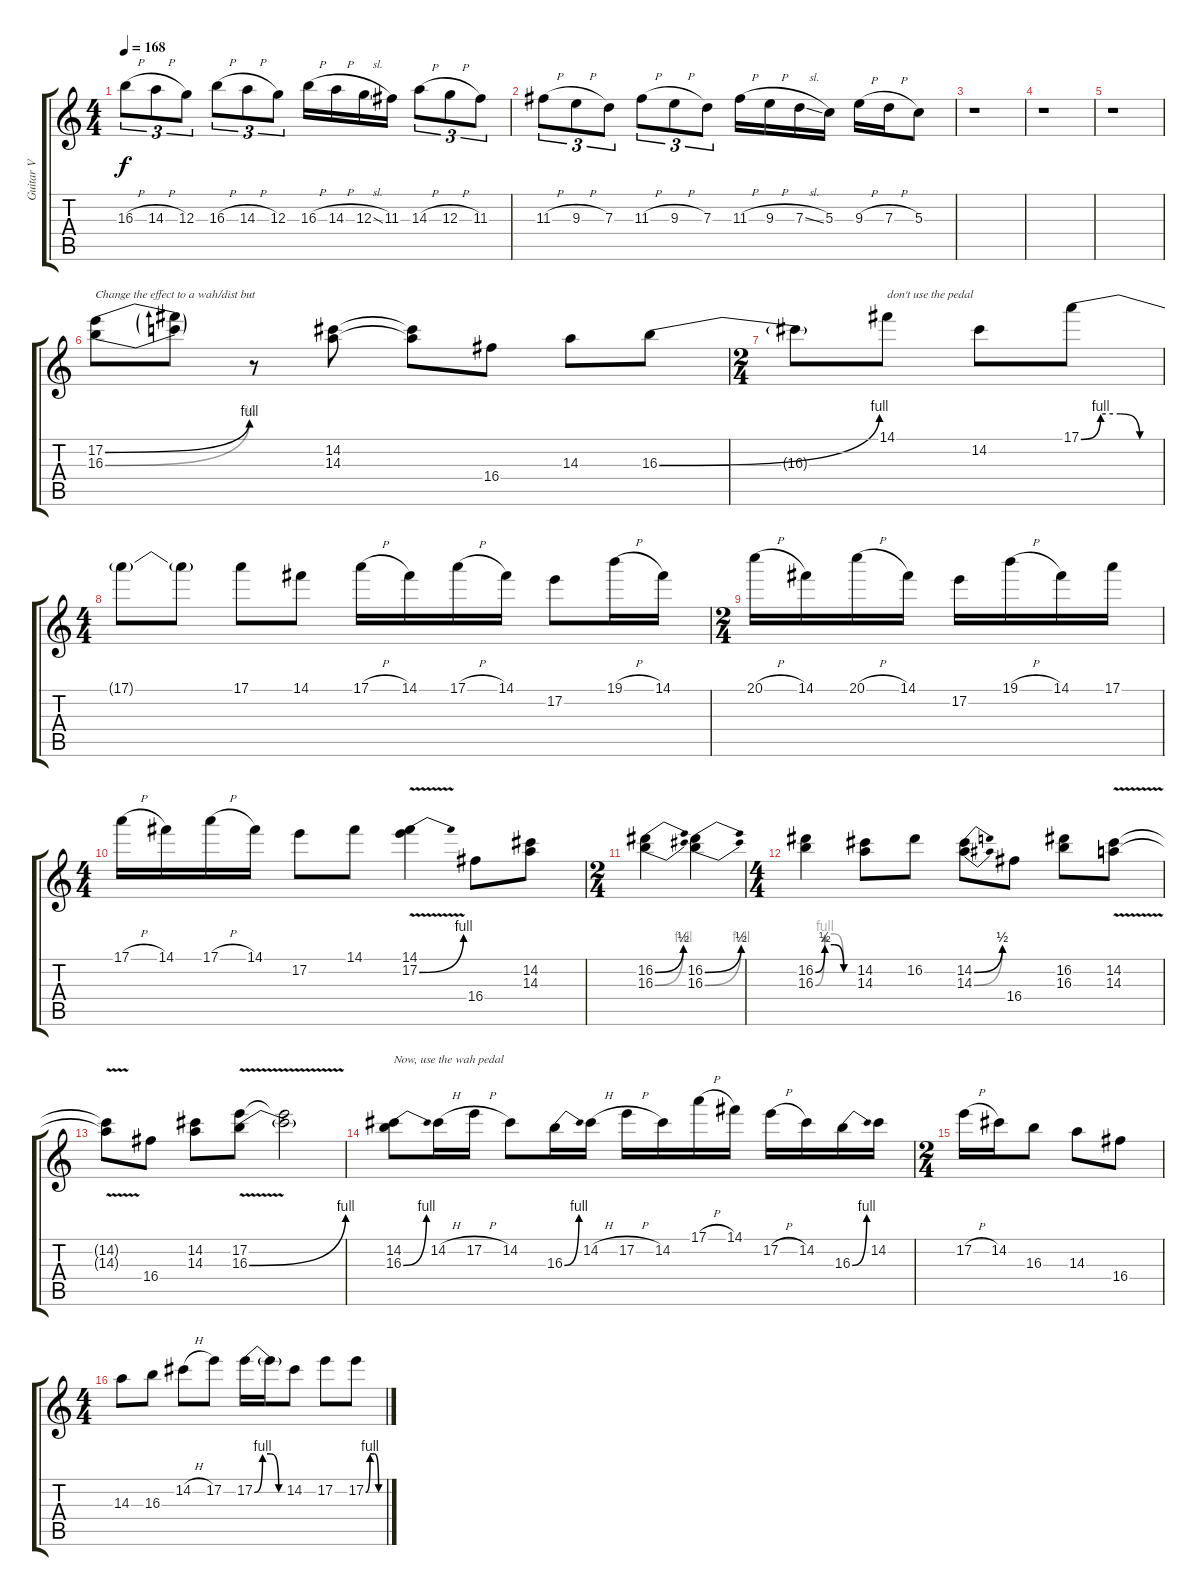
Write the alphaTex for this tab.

\track ("Guitar V " "Guitar V ") {instrument distortionguitar}
\staff {score tabs}
\tuning (E4 B3 G3 D3 A2 E2) {hide}
\ts (4 4)
\tempo 168
\clef g2
\ks c
16.3{h}.8{tu (3 2) dy f} 14.3{h}.8{tu (3 2)} 12.3.8{tu (3 2)} 16.3{h}.8{tu (3 2)} 14.3{h}.8{tu (3 2)} 12.3.8{tu (3 2)} 16.3{h}.16 14.3{h}.16 12.3{sl}.16 11.3.16 14.3{h}.8{tu (3 2)} 12.3{h}.8{tu (3 2)} 11.3.8{tu (3 2)} |
11.3{h}.8{tu (3 2)} 9.3{h}.8{tu (3 2)} 7.3.8{tu (3 2)} 11.3{h}.8{tu (3 2)} 9.3{h}.8{tu (3 2)} 7.3.8{tu (3 2)} 11.3{h}.16 9.3{h}.16 7.3{sl}.16 5.3.16 9.3{h}.16 7.3{h}.16 5.3.8 |
r.1 |
r.1 |
r.1 |
(17.2{be (bend 0 0 60 4)} 16.3{be (bend 0 0 60 3)}).8{txt "Change the effect to a wah/dist but "} (17.2{t} 16.3{t}).8 r.8 (14.2 14.3).8 (14.2{t} 14.3{t}).8 16.4.8 14.3.8 16.3{be (bend 0 0 60 4)}.8 |
\ts (2 4)
16.3{t}.8 14.1.8{txt "don't use the pedal"} 14.2.8 17.1{be (custom 0 0 15 4 30 4 45 0 60 0)}.8 |
\ts (4 4)
17.1{t}.8 17.1{t}.8 17.1.8 14.1.8 17.1{h}.16 14.1.16 17.1{h}.16 14.1.16 17.2.8 19.1{h}.16 14.1.16 |
\ts (2 4)
20.1{h}.16 14.1.16 20.1{h}.16 14.1.16 17.2.16 19.1{h}.16 14.1.16 17.1.16 |
\ts (4 4)
17.1{h}.16 14.1.16 17.1{h}.16 14.1.16 17.2.8 14.1.8 (14.1 17.2{be (bend 0 0 60 4) v}).4 16.4.8 (14.2 14.3).8 |
\ts (2 4)
(16.2{be (bend 0 0 60 2)} 16.3{be (bend 0 0 60 4)}).4 (16.2{be (bend 0 0 60 2)} 16.3{be (bend 0 0 60 4)}).4 |
\ts (4 4)
(16.2{be (custom 0 0 15 2 30 2 45 0 60 0)} 16.3{be (custom 0 0 15 4 30 4 45 0 60 0)}).4 (14.2 14.3).8 16.2.8 (14.2{be (bend 0 0 60 2)} 14.3{be (bend 0 0 60 2)}).8 16.4.8 (16.2 16.3).8 (14.2{v} 14.3{v}).8 |
(14.2{t} 14.3{t}).8 16.4.8 (14.2 14.3).8 (17.2 16.3{be (bend 0 0 60 4) v}).8 (17.2{t} 16.3{t}).2 |
(14.2 16.3{be (bend 0 0 60 4)}).8{txt "Now, use the wah pedal"} 14.2{h}.16 17.2{h}.16 14.2.8 16.3{be (bend 0 0 60 4)}.16 14.2{h}.16 17.2{h}.16 14.2.16 17.1{h}.16 14.1.16 17.2{h}.16 14.2.16 16.3{be (bend 0 0 60 4)}.16 14.2.16 |
\ts (2 4)
17.2{h}.16 14.2.16 16.3.8 14.3.8 16.4.8 |
\ts (4 4)
14.3.8 16.3.8 14.2{h}.8 17.2.8 17.2{be (custom 0 0 15 4 30 4 45 0 60 0)}.16 17.2{t}.16 14.2.8 17.2.8 17.2{be (custom 0 0 15 4 30 4 45 0 60 0)}.8
